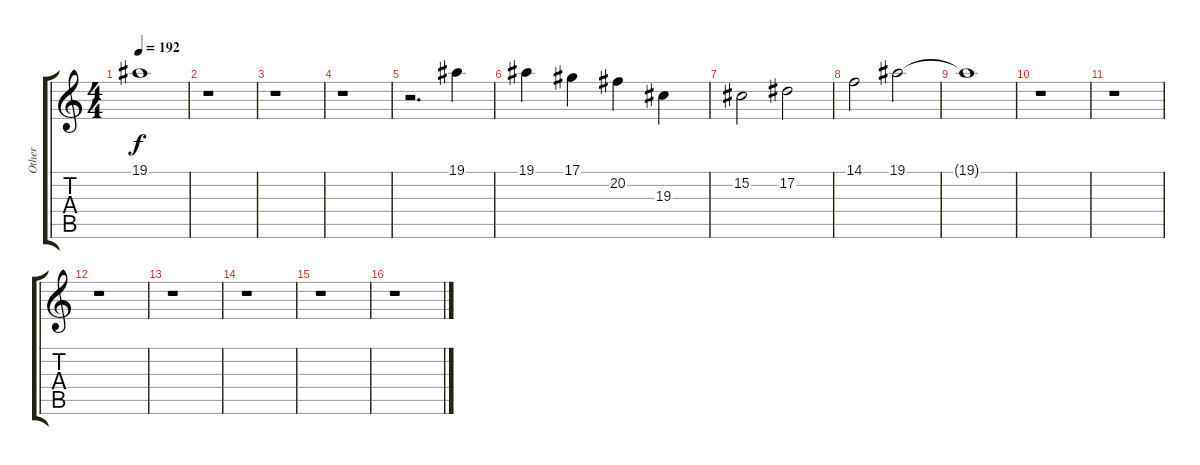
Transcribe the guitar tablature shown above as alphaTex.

\track ("Other" "Other") {instrument glockenspiel}
\staff {score tabs}
\tuning (Eb4 Bb3 Gb3 Db3 Ab2 Eb2) {hide}
\ts (4 4)
\tempo 192
\clef g2
\ks c
19.1{t}.1{dy f} |
r.1 |
r.1 |
r.1 |
r.2{d} 19.1.4 |
19.1.4 17.1.4 20.2.4 19.3.4 |
15.2.2 17.2.2 |
14.1.2 19.1.2 |
19.1{t}.1 |
r.1 |
r.1 |
r.1 |
r.1 |
r.1 |
r.1 |
r.1
